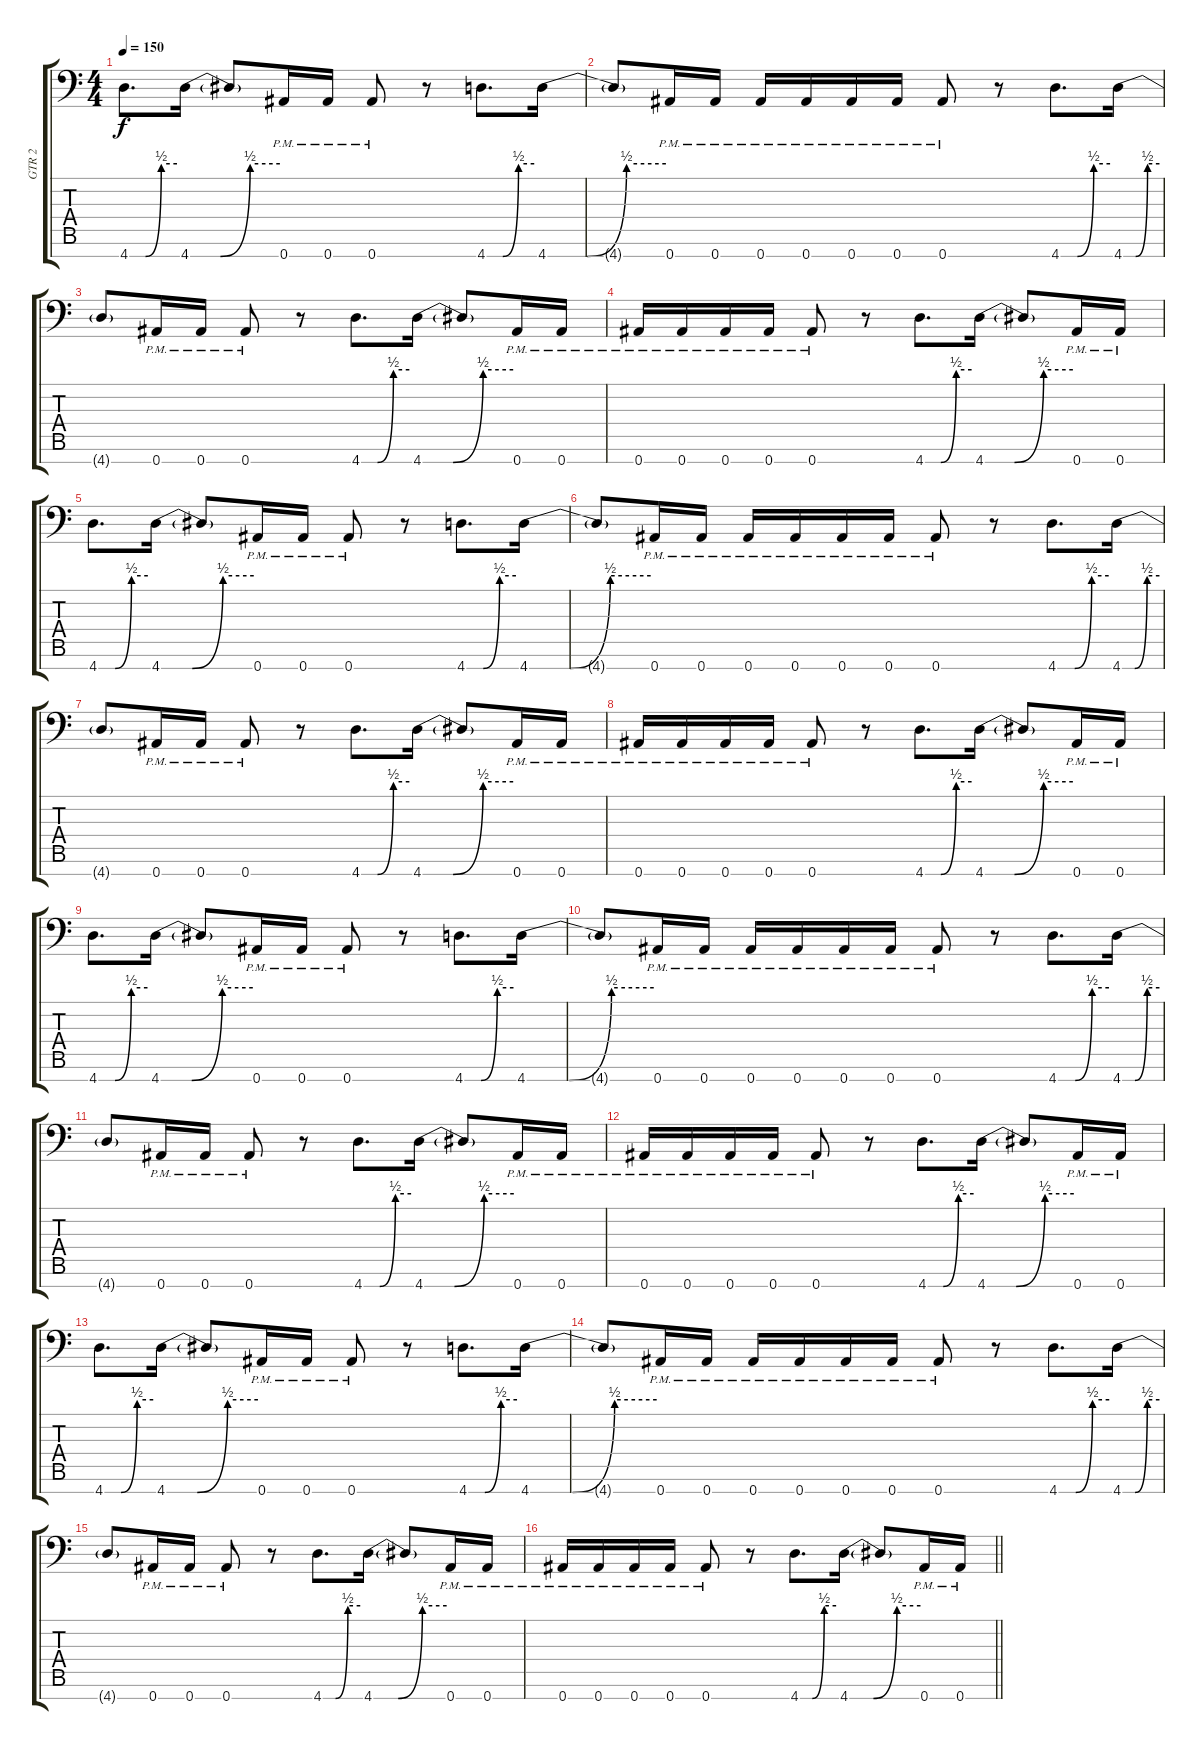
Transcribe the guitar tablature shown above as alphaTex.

\track ("GTR 2" "GTR 2") {instrument distortionguitar}
\staff {score tabs}
\tuning (Eb4 Bb3 Gb3 Db3 Ab2 Eb2 Bb1) {hide}
\ts (4 4)
\tempo 150
\clef f4
\ks c
4.7{be (custom 0 0 20 0 40 2 60 2)}.8{d dy f} 4.7{be (custom 0 0 20 0 40 2 60 2)}.16 4.7{t}.8 0.7{pm}.16 0.7{pm}.16 0.7{pm}.8 r.8 4.7{be (custom 0 0 20 0 40 2 60 2)}.8{d} 4.7{be (custom 0 0 20 0 40 2 60 2)}.16 |
4.7{t}.8 0.7{pm}.16 0.7{pm}.16 0.7{pm}.16 0.7{pm}.16 0.7{pm}.16 0.7{pm}.16 0.7{pm}.8 r.8 4.7{be (custom 0 0 20 0 40 2 60 2)}.8{d} 4.7{be (custom 0 0 20 0 40 2 60 2)}.16 |
4.7{t}.8 0.7{pm}.16 0.7{pm}.16 0.7{pm}.8 r.8 4.7{be (custom 0 0 20 0 40 2 60 2)}.8{d} 4.7{be (custom 0 0 20 0 40 2 60 2)}.16 4.7{t}.8 0.7{pm}.16 0.7{pm}.16 |
0.7{pm}.16 0.7{pm}.16 0.7{pm}.16 0.7{pm}.16 0.7{pm}.8 r.8 4.7{be (custom 0 0 20 0 40 2 60 2)}.8{d} 4.7{be (custom 0 0 20 0 40 2 60 2)}.16 4.7{t}.8 0.7{pm}.16 0.7{pm}.16 |
4.7{be (custom 0 0 20 0 40 2 60 2)}.8{d} 4.7{be (custom 0 0 20 0 40 2 60 2)}.16 4.7{t}.8 0.7{pm}.16 0.7{pm}.16 0.7{pm}.8 r.8 4.7{be (custom 0 0 20 0 40 2 60 2)}.8{d} 4.7{be (custom 0 0 20 0 40 2 60 2)}.16 |
4.7{t}.8 0.7{pm}.16 0.7{pm}.16 0.7{pm}.16 0.7{pm}.16 0.7{pm}.16 0.7{pm}.16 0.7{pm}.8 r.8 4.7{be (custom 0 0 20 0 40 2 60 2)}.8{d} 4.7{be (custom 0 0 20 0 40 2 60 2)}.16 |
4.7{t}.8 0.7{pm}.16 0.7{pm}.16 0.7{pm}.8 r.8 4.7{be (custom 0 0 20 0 40 2 60 2)}.8{d} 4.7{be (custom 0 0 20 0 40 2 60 2)}.16 4.7{t}.8 0.7{pm}.16 0.7{pm}.16 |
0.7{pm}.16 0.7{pm}.16 0.7{pm}.16 0.7{pm}.16 0.7{pm}.8 r.8 4.7{be (custom 0 0 20 0 40 2 60 2)}.8{d} 4.7{be (custom 0 0 20 0 40 2 60 2)}.16 4.7{t}.8 0.7{pm}.16 0.7{pm}.16 |
4.7{be (custom 0 0 20 0 40 2 60 2)}.8{d} 4.7{be (custom 0 0 20 0 40 2 60 2)}.16 4.7{t}.8 0.7{pm}.16 0.7{pm}.16 0.7{pm}.8 r.8 4.7{be (custom 0 0 20 0 40 2 60 2)}.8{d} 4.7{be (custom 0 0 20 0 40 2 60 2)}.16 |
4.7{t}.8 0.7{pm}.16 0.7{pm}.16 0.7{pm}.16 0.7{pm}.16 0.7{pm}.16 0.7{pm}.16 0.7{pm}.8 r.8 4.7{be (custom 0 0 20 0 40 2 60 2)}.8{d} 4.7{be (custom 0 0 20 0 40 2 60 2)}.16 |
4.7{t}.8 0.7{pm}.16 0.7{pm}.16 0.7{pm}.8 r.8 4.7{be (custom 0 0 20 0 40 2 60 2)}.8{d} 4.7{be (custom 0 0 20 0 40 2 60 2)}.16 4.7{t}.8 0.7{pm}.16 0.7{pm}.16 |
0.7{pm}.16 0.7{pm}.16 0.7{pm}.16 0.7{pm}.16 0.7{pm}.8 r.8 4.7{be (custom 0 0 20 0 40 2 60 2)}.8{d} 4.7{be (custom 0 0 20 0 40 2 60 2)}.16 4.7{t}.8 0.7{pm}.16 0.7{pm}.16 |
4.7{be (custom 0 0 20 0 40 2 60 2)}.8{d} 4.7{be (custom 0 0 20 0 40 2 60 2)}.16 4.7{t}.8 0.7{pm}.16 0.7{pm}.16 0.7{pm}.8 r.8 4.7{be (custom 0 0 20 0 40 2 60 2)}.8{d} 4.7{be (custom 0 0 20 0 40 2 60 2)}.16 |
4.7{t}.8 0.7{pm}.16 0.7{pm}.16 0.7{pm}.16 0.7{pm}.16 0.7{pm}.16 0.7{pm}.16 0.7{pm}.8 r.8 4.7{be (custom 0 0 20 0 40 2 60 2)}.8{d} 4.7{be (custom 0 0 20 0 40 2 60 2)}.16 |
4.7{t}.8 0.7{pm}.16 0.7{pm}.16 0.7{pm}.8 r.8 4.7{be (custom 0 0 20 0 40 2 60 2)}.8{d} 4.7{be (custom 0 0 20 0 40 2 60 2)}.16 4.7{t}.8 0.7{pm}.16 0.7{pm}.16 |
\barLineRight lightlight
0.7{pm}.16 0.7{pm}.16 0.7{pm}.16 0.7{pm}.16 0.7{pm}.8 r.8 4.7{be (custom 0 0 20 0 40 2 60 2)}.8{d} 4.7{be (custom 0 0 20 0 40 2 60 2)}.16 4.7{t}.8 0.7{pm}.16 0.7{pm}.16
